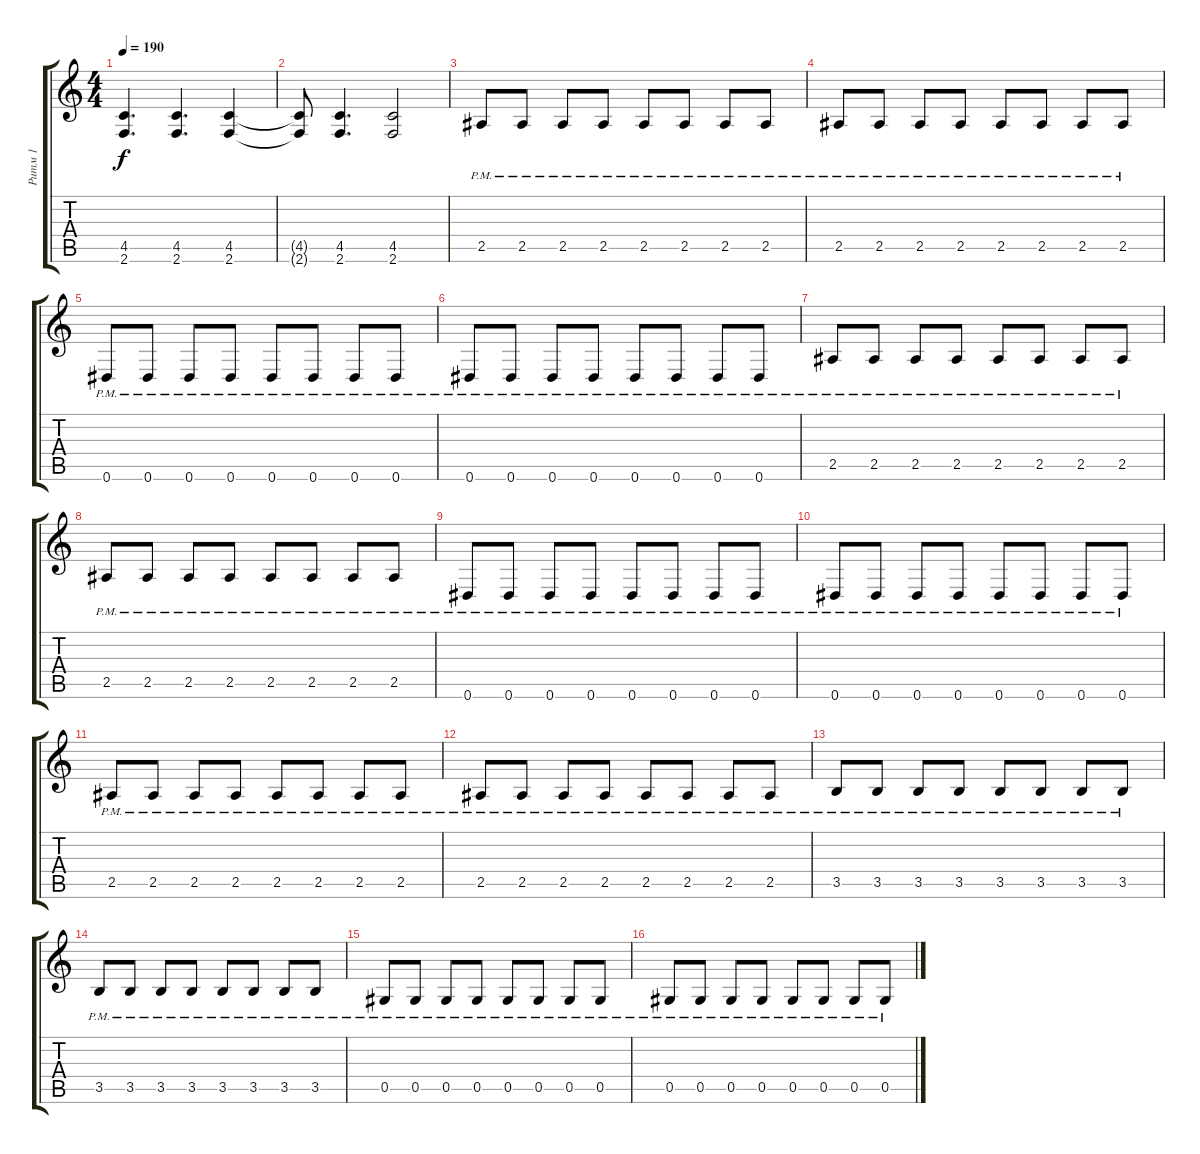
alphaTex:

\track ("Ритм 1" "Ритм 1") {instrument distortionguitar}
\staff {score tabs}
\tuning (Eb4 Bb3 Gb3 Db3 Ab2 Eb2) {hide}
\ts (4 4)
\tempo 190
\clef g2
\ks c
(4.5 2.6).4{d dy f} (4.5 2.6).4{d} (4.5 2.6).4 |
(4.5{t} 2.6{t}).8 (4.5 2.6).4{d} (4.5 2.6).2 |
2.5{pm}.8 2.5{pm}.8 2.5{pm}.8 2.5{pm}.8 2.5{pm}.8 2.5{pm}.8 2.5{pm}.8 2.5{pm}.8 |
2.5{pm}.8 2.5{pm}.8 2.5{pm}.8 2.5{pm}.8 2.5{pm}.8 2.5{pm}.8 2.5{pm}.8 2.5{pm}.8 |
0.6{pm}.8 0.6{pm}.8 0.6{pm}.8 0.6{pm}.8 0.6{pm}.8 0.6{pm}.8 0.6{pm}.8 0.6{pm}.8 |
0.6{pm}.8 0.6{pm}.8 0.6{pm}.8 0.6{pm}.8 0.6{pm}.8 0.6{pm}.8 0.6{pm}.8 0.6{pm}.8 |
2.5{pm}.8 2.5{pm}.8 2.5{pm}.8 2.5{pm}.8 2.5{pm}.8 2.5{pm}.8 2.5{pm}.8 2.5{pm}.8 |
2.5{pm}.8 2.5{pm}.8 2.5{pm}.8 2.5{pm}.8 2.5{pm}.8 2.5{pm}.8 2.5{pm}.8 2.5{pm}.8 |
0.6{pm}.8 0.6{pm}.8 0.6{pm}.8 0.6{pm}.8 0.6{pm}.8 0.6{pm}.8 0.6{pm}.8 0.6{pm}.8 |
0.6{pm}.8 0.6{pm}.8 0.6{pm}.8 0.6{pm}.8 0.6{pm}.8 0.6{pm}.8 0.6{pm}.8 0.6{pm}.8 |
2.5{pm}.8 2.5{pm}.8 2.5{pm}.8 2.5{pm}.8 2.5{pm}.8 2.5{pm}.8 2.5{pm}.8 2.5{pm}.8 |
2.5{pm}.8 2.5{pm}.8 2.5{pm}.8 2.5{pm}.8 2.5{pm}.8 2.5{pm}.8 2.5{pm}.8 2.5{pm}.8 |
3.5{pm}.8 3.5{pm}.8 3.5{pm}.8 3.5{pm}.8 3.5{pm}.8 3.5{pm}.8 3.5{pm}.8 3.5{pm}.8 |
3.5{pm}.8 3.5{pm}.8 3.5{pm}.8 3.5{pm}.8 3.5{pm}.8 3.5{pm}.8 3.5{pm}.8 3.5{pm}.8 |
0.5{pm}.8 0.5{pm}.8 0.5{pm}.8 0.5{pm}.8 0.5{pm}.8 0.5{pm}.8 0.5{pm}.8 0.5{pm}.8 |
0.5{pm}.8 0.5{pm}.8 0.5{pm}.8 0.5{pm}.8 0.5{pm}.8 0.5{pm}.8 0.5{pm}.8 0.5{pm}.8
